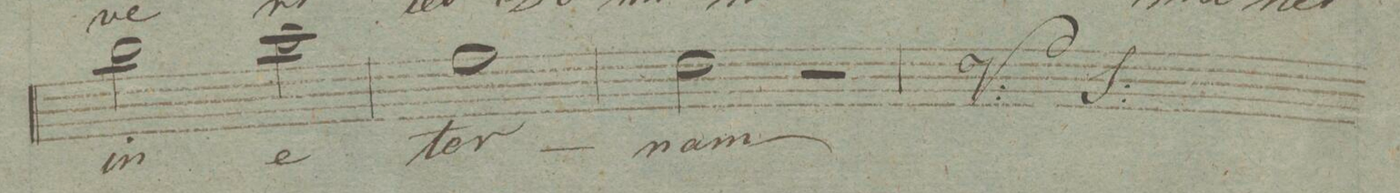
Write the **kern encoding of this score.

**kern	**text	**dynam
*I"Alto.	*	*
*clefC3	*	*
*k[b-]	*	*
*met(c|)	*	*
*M2/2	*	*
2cc\	in	.
2dd\	e-	.
=46	=46	=46
1g	-ter-	.
=47	=47	=47
2e\	-nam	.
2r	.	.
=48	=48	=48
*-	*-	*-
